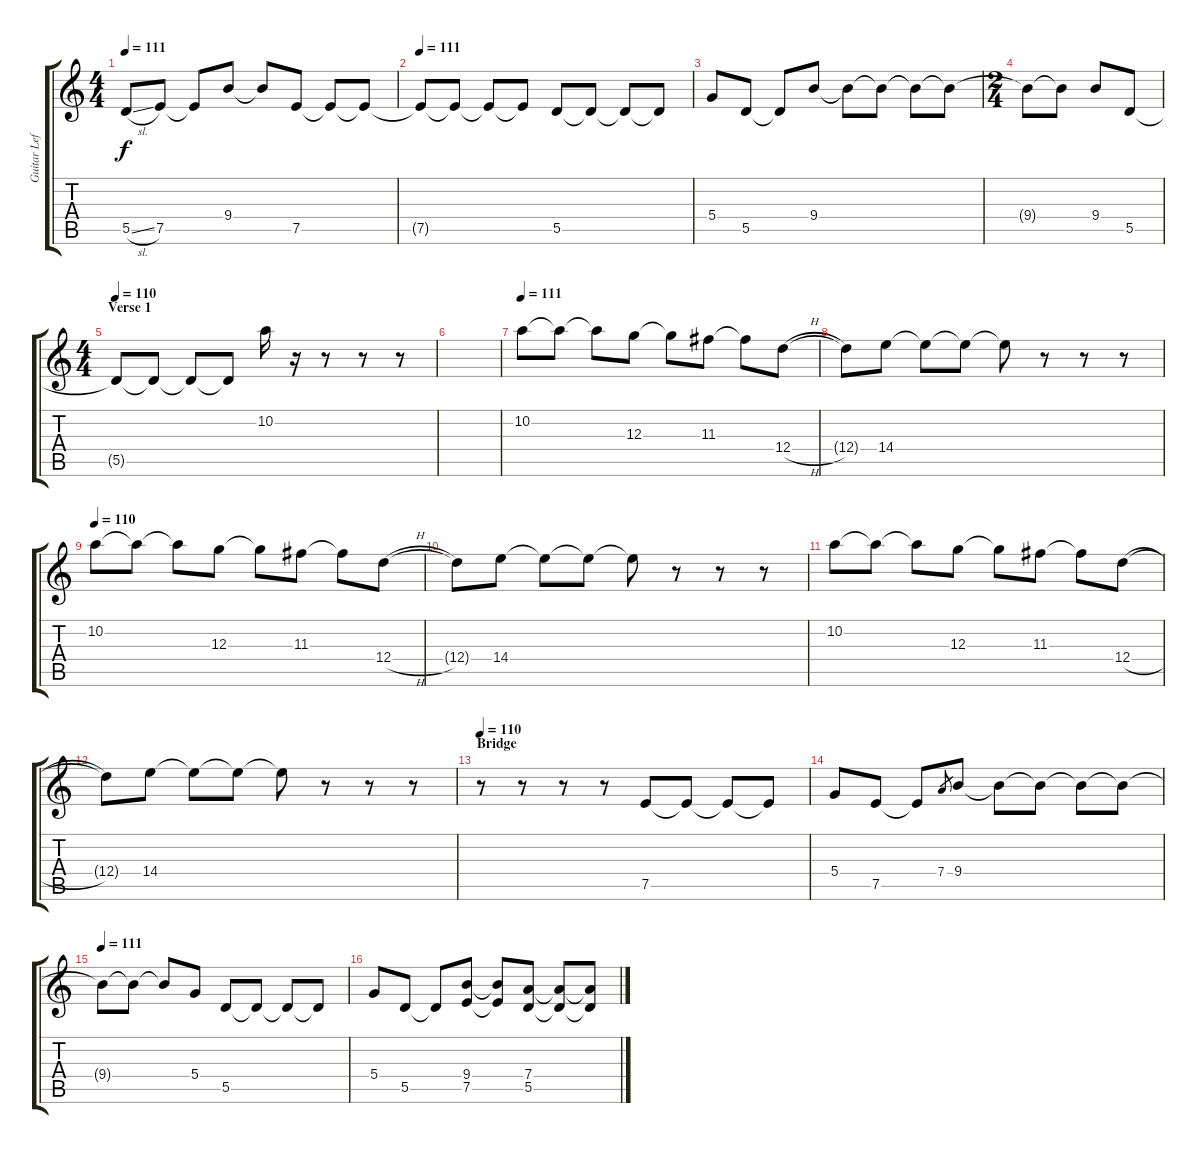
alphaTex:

\track ("Guitar Left" "Guitar Lef") {instrument acousticguitarsteel}
\staff {score tabs}
\tuning (E4 B3 G3 D3 A2 E2) {hide}
\ts (4 4)
\tempo 111
\clef g2
\ks c
5.5{sl}.8{dy f} 7.5.8 7.5{t}.8 9.4.8 9.4{t}.8 7.5.8 7.5{t}.8 7.5{t}.8 |
\tempo 111
7.5{t}.8 7.5{t}.8 7.5{t}.8 7.5{t}.8 5.5.8 5.5{t}.8 5.5{t}.8 5.5{t}.8 |
5.4.8 5.5.8 5.5{t}.8 9.4.8 9.4{t}.8 9.4{t}.8 9.4{t}.8 9.4{t}.8 |
\ts (2 4)
9.4{t}.8 9.4{t}.8 9.4.8 5.5.8 |
\ts (4 4)
\section ("" "Verse 1")
\tempo 110
5.5{t}.8 5.5{t}.8 5.5{t}.8 5.5{t}.8 10.2.16 r.16 r.8 r.8 r.8 |
|
\tempo 111
10.2.8 10.2{t}.8 10.2{t}.8 12.3.8 12.3{t}.8 11.3.8 11.3{t}.8 12.4{h}.8 |
12.4{t}.8 14.4.8 14.4{t}.8 14.4{t}.8 14.4{t}.8 r.8 r.8 r.8 |
\tempo 110
10.2.8 10.2{t}.8 10.2{t}.8 12.3.8 12.3{t}.8 11.3.8 11.3{t}.8 12.4{h}.8 |
12.4{t}.8 14.4.8 14.4{t}.8 14.4{t}.8 14.4{t}.8 r.8 r.8 r.8 |
10.2.8 10.2{t}.8 10.2{t}.8 12.3.8 12.3{t}.8 11.3.8 11.3{t}.8 12.4{h}.8 |
12.4{t}.8 14.4.8 14.4{t}.8 14.4{t}.8 14.4{t}.8 r.8 r.8 r.8 |
\section ("" "Bridge")
\tempo 110
r.8 r.8 r.8 r.8 7.5.8 7.5{t}.8 7.5{t}.8 7.5{t}.8 |
5.4.8 7.5.8 7.5{t}.8 7.4.8{gr} 9.4.8 9.4{t}.8 9.4{t}.8 9.4{t}.8 9.4{t}.8 |
\tempo 111
9.4{t}.8 9.4{t}.8 9.4{t}.8 5.4.8 5.5.8 5.5{t}.8 5.5{t}.8 5.5{t}.8 |
5.4.8 5.5.8 5.5{t}.8 (9.4 7.5).8 (9.4{t} 7.5{t}).8 (7.4 5.5).8 (7.4{t} 5.5{t}).8 (7.4{t} 5.5{t}).8
